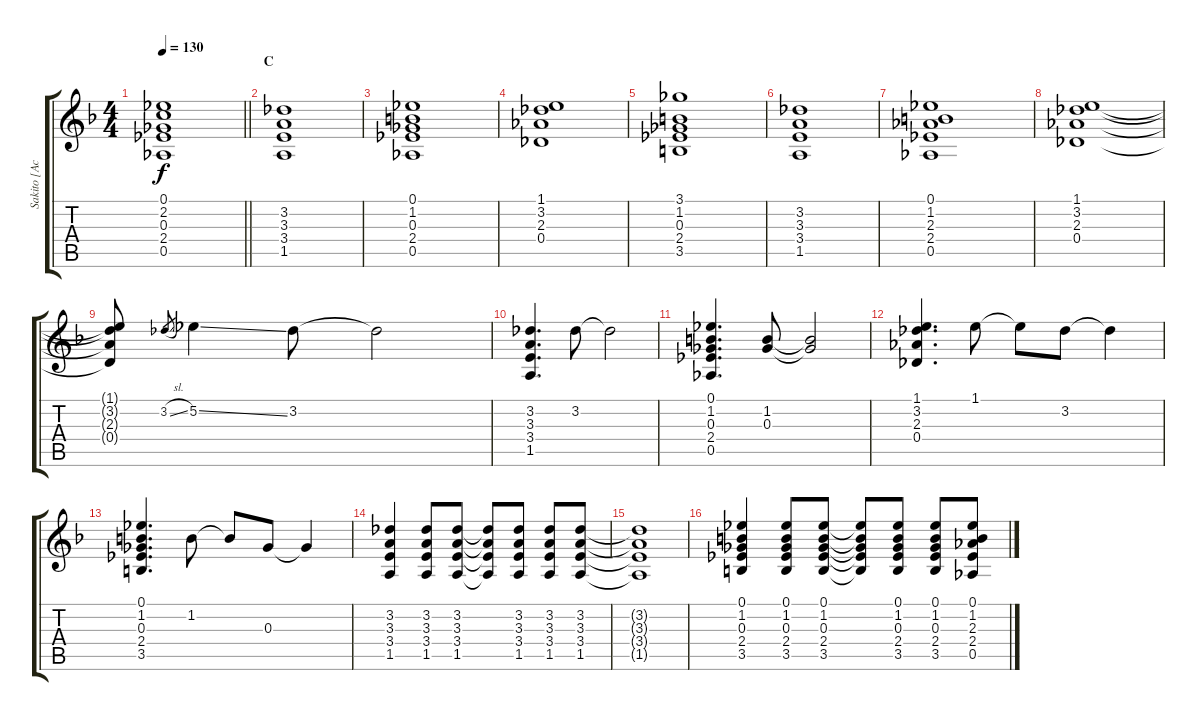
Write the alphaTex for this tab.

\track ("Sakito [Acoustic]" "Sakito [Ac") {instrument acousticguitarsteel}
\staff {score tabs}
\tuning (Eb4 Bb3 Gb3 Db3 Ab2 Eb2) {hide}
\ts (4 4)
\tempo 130
\clef g2
\barLineRight lightlight
\ks f
(0.1 2.2 0.3 2.4 0.5).1{dy f} |
\section ("" "C")
(3.2 3.3 3.4 1.5).1 |
(0.1 1.2 0.3 2.4 0.5).1 |
(1.1 3.2 2.3 0.4).1 |
(3.1 1.2 0.3 2.4 3.5).1 |
(3.2 3.3 3.4 1.5).1 |
(0.1 1.2 2.3 2.4 0.5).1 |
(1.1 3.2 2.3 0.4).1 |
(1.1{t} 3.2{t} 2.3{t} 0.4{t}).8 3.2{sl}.8{gr} 5.2{ss}.4 3.2.8 3.2{t}.2 |
(3.2 3.3 3.4 1.5).4{d} 3.2.8 3.2{t}.2 |
(0.1 1.2 0.3 2.4 0.5).4{d} (1.2 0.3).8 (1.2{t} 0.3{t}).2 |
(1.1 3.2 2.3 0.4).4{d} 1.1.8 1.1{t}.8 3.2.8 3.2{t}.4 |
(0.1 1.2 0.3 2.4 3.5).4{d} 1.2.8 1.2{t}.8 0.3.8 0.3{t}.4 |
(3.2 3.3 3.4 1.5).4 (3.2 3.3 3.4 1.5).8 (3.2 3.3 3.4 1.5).8 (3.2{t} 3.3{t} 3.4{t} 1.5{t}).8 (3.2 3.3 3.4 1.5).8 (3.2 3.3 3.4 1.5).8 (3.2 3.3 3.4 1.5).8 |
(3.2{t} 3.3{t} 3.4{t} 1.5{t}).1 |
(0.1 1.2 0.3 2.4 3.5).4 (0.1 1.2 0.3 2.4 3.5).8 (0.1 1.2 0.3 2.4 3.5).8 (0.1{t} 1.2{t} 0.3{t} 2.4{t} 3.5{t}).8 (0.1 1.2 0.3 2.4 3.5).8 (0.1 1.2 0.3 2.4 3.5).8 (0.1 1.2 2.3 2.4 0.5).8
